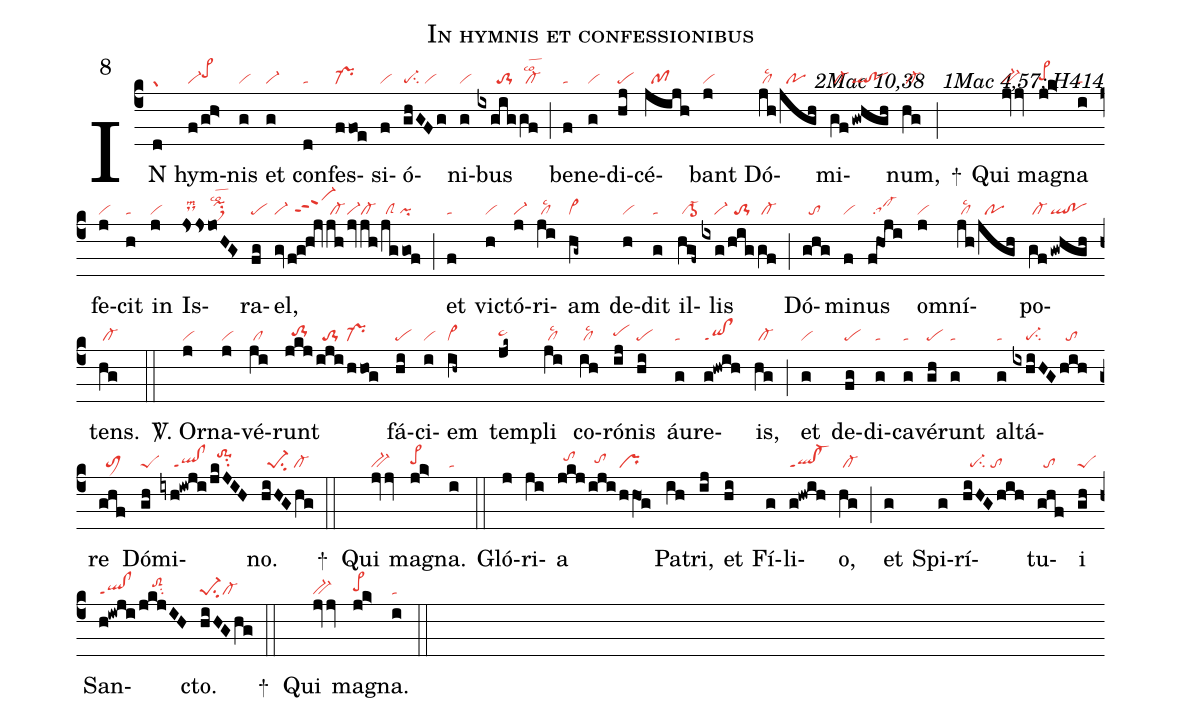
name:In hymnis et confessionibus;
mode:8;
commentary:2Mac 10,38 ꝟ 1Mac 4,57; H414;
nabc-lines:1;
%%
(c4)IN(d|gr) hym(f/g!h>|vi-pe>hi)nis(g|vi) et(g|vi-) con(d|ta)fes(ffoe|pr-)si(f|vi)ó(ghGFg|pe-su2/vi)ni(g|vi)bus(ixgig|//////to-1|/gf|/cl-lsco2) (;) be(f|ta)ne(g|vi)di(hj|pe)cé(jijh|//pf)bant(j|vi) Dó(jh|/cllsc2|/jgh|//po)mi(gf|/cl-|!gwhgh|ql!po)num,(hg|/cl-) (;)
+()
Qui(jvv|bv-) ma(j!k>|pe>hh)gna(i|ta) fe(j|vi)cit(h|ta) in(j|vi) Is(jssjoHG>|/dshhlsm2////pihilsco2```st>)ra(fg|pe)el,(gv|vi-|f!g!hqj|//vi-hgppt3|/jh|/cl-|/jvjh|vi-cl-|/jggof|/clS/pi) (;)
et(f|ta) vi(h|vi)ctó(j|vi-)ri(ji|/cllsc2)am(hg~|cl~) de(h|vi)dit(g|ta) il(hgf~|/cl->1)lis(ixg|////vi-|/hig|//to-1|/gf|/cl-) (;) Dó(ghg|//to)mi(f|vi)nus(f@hoji|/sa!cl-) om(j|vi)ní(jh|/cllsc2|/jgh|//po)po(gf|/cl-|!gwhgh|ql!po)tens.(hg|/cl-) (::)

<sp>V/</sp>.
Or(j|vi)na(j|vi)vé(ji|/cl)runt(jkj|//to-1hh|/iji|//to-1|/hhog|pr-) fá(hi|pe)ci(i|vi)em(ih~|cl~) tem(jk~|pe~hh)pli(ji|/cllsc2) co(ih|/cllsc2)ró(ij|pehh)nis(hi|pe) áu(g|ta)re(g!hwih|qi!clppt1)is,(hg|/cl-) (;)
et(g|vi) de(fg|pe)di(g|ta)ca(g|ta)vé(gh|pe)runt(g|ta) al(g|ta)tá(ixhiHG|////pe-su2|hih|//to)re(ghf|//toM1) Dó(gh|peS)mi(iyh!iwji|////ql!clppt1|/jkJIH|//to-1hjsu2)no.(hiHGhg|//pe-1su2/cl-) (::)

+() Qui(jvv|bv-) ma(j!k>|pe>hh)gna.(i|ta) (::)

Gló(j)ri(ji)a(jkj|//tohi|/iji|//tohh|/hhO1g|pr) Pa(ih)tri,(ij)
et(hi) Fí(g)li(g!hwih|ql!cl-ppt1)o,(hg|/cl-) (;)
et(g) Spi(g)rí(hiHGhih|//pe-su2/to)tu(ghf|//to)i(gh|peS)
San(h!iwji|ql!clppt1|/jkjIH|////toS2hisu2)cto.(hiHGhg|pe-1su2cl-) (::)

+() Qui(jvv|bv-) ma(j!k>|pe>hh)gna.(i|ta) (::)
